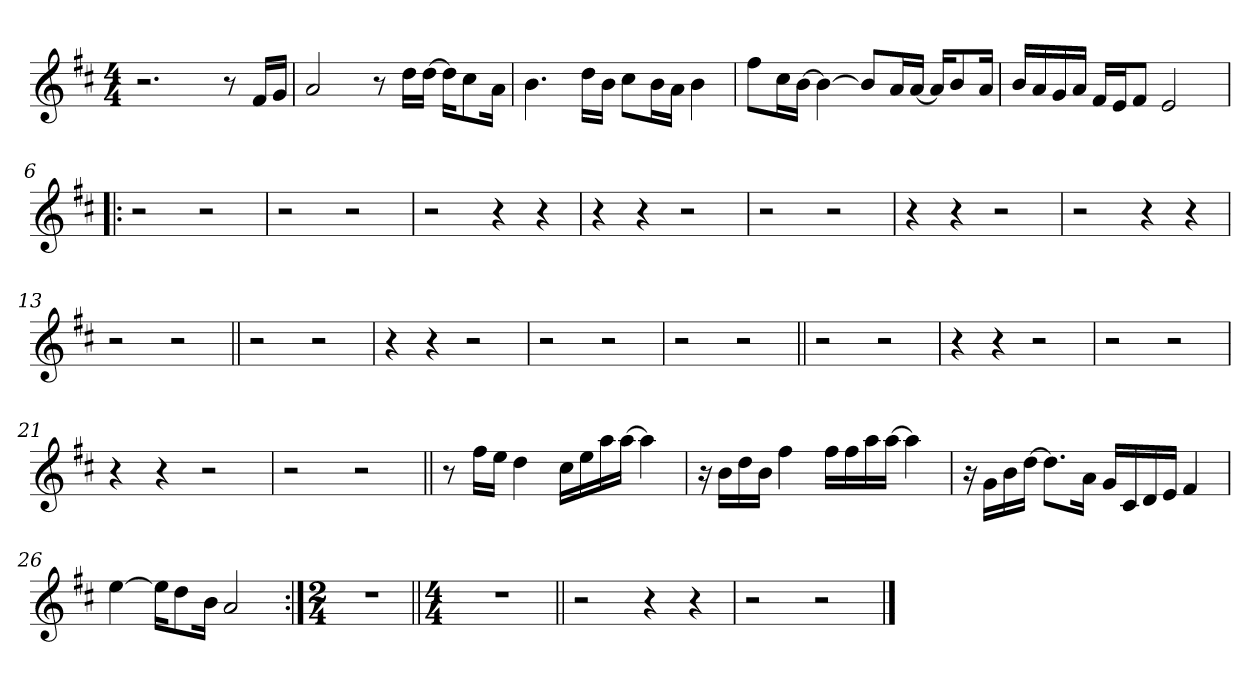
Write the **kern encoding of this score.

**kern
*part1
*staff1
!!LO:PB:g=z
*clefG2
*k[f#c#]
*D:
*M4/4
*MM56
=1
2.r
8r
16f#i/LL
16gi/JJ
=2
2ai/
8r
16ddi\LL
[>16ddi\JJ
16ddi\KL]
8cc#i\
16ai\Jk
=3
4.bi\
16ddi\LL
16bi\JJ
8cc#i\L
16bi\L
16ai\JJ
4bi\
!!LO:LB:g=z
=4
8ff#i\L
16cc#i\L
[>16bi\JJ
4bi\_>
8bi/L]
16ai/L
[<16ai/JJ
16ai/KL]
8bi/
16ai/Jk
=5
16bi/LL
16ai/
16gi/
16ai/JJ
16f#i/LL
16ei/J
8f#i/J
2ei/
=6!|:
2r
2r
!!LO:LB:g=z
=7
2r
2r
=8
2r
4r
4r
=9
4r
4r
2r
=10
2r
2r
=11
4r
4r
2r
!!LO:LB:g=z
=12
2r
4r
4r
=13
2r
2r
=14||
2r
2r
=15
4r
4r
2r
=16
2r
2r
!!LO:LB:g=z
=17
2r
2r
=18||
2r
2r
=19
4r
4r
2r
=20
2r
2r
=21
4r
4r
2r
!!LO:LB:g=z
=22
2r
2r
=23||
8r
16ff#i\LL
16eei\JJ
4ddi\
16cc#i\LL
16eei\
16aai\
[>16aai\JJ
4aai\]
=24
16r
16bi\LL
16ddi\
16bi\JJ
4ff#i\
16ff#i\LL
16ff#i\
16aai\
[>16aai\JJ
4aai\]
=25
16r
16gi\LL
16bi\
[>16ddi\JJ
8.ddi\L]
16ai\Jk
16gi/LL
16c#i/
16di/
16ei/JJ
4f#i/
=26
[>4eei\
16eei\KL]
8ddi\
16bi\Jk
2ai/
!!LO:LB:g=z
=27:|!
*M2/4
2r
=28||
*M4/4
1r
=29||
2r
4r
4r
=30
2r
2r
==
*-
